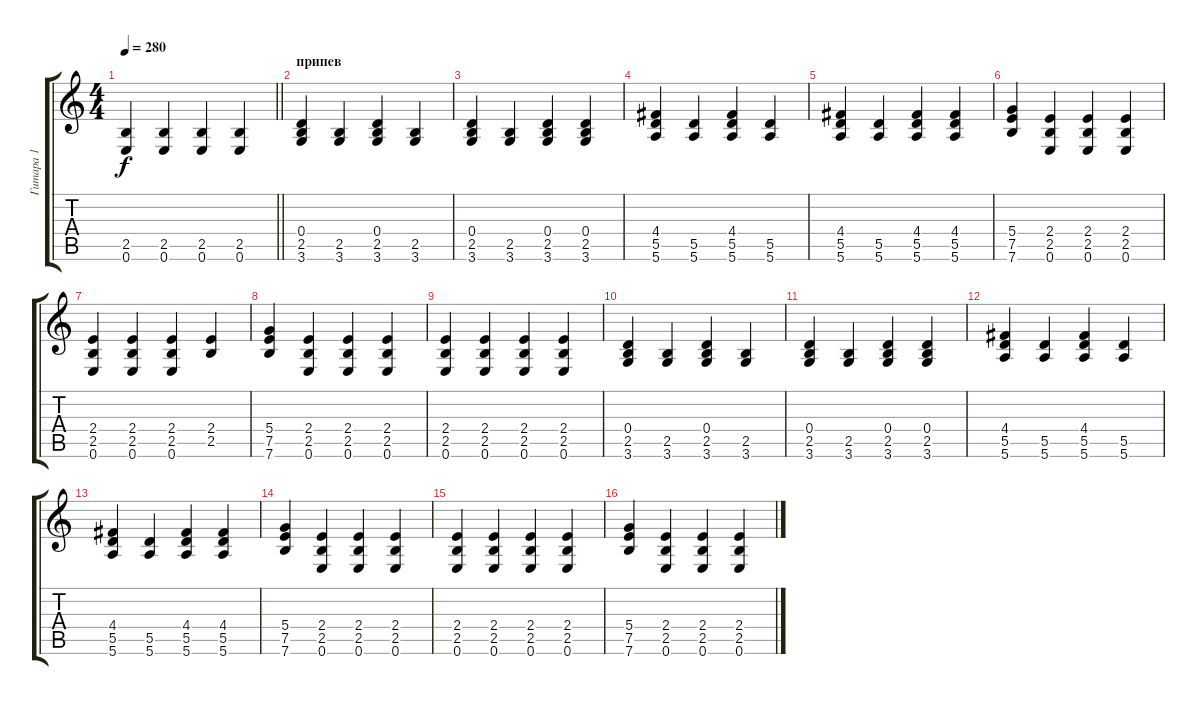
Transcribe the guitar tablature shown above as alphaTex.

\track ("Гитара 1" "Гитара 1") {instrument distortionguitar}
\staff {score tabs}
\tuning (E4 B3 G3 D3 A2 E2) {hide}
\ts (4 4)
\tempo 280
\clef g2
\barLineRight lightlight
\ks c
(2.5 0.6).4{dy f} (2.5 0.6).4 (2.5 0.6).4 (2.5 0.6).4 |
\section ("" "припев")
(0.4 2.5 3.6).4 (2.5 3.6).4 (0.4 2.5 3.6).4 (2.5 3.6).4 |
(0.4 2.5 3.6).4 (2.5 3.6).4 (0.4 2.5 3.6).4 (0.4 2.5 3.6).4 |
(4.4 5.5 5.6).4 (5.5 5.6).4 (4.4 5.5 5.6).4 (5.5 5.6).4 |
(4.4 5.5 5.6).4 (5.5 5.6).4 (4.4 5.5 5.6).4 (4.4 5.5 5.6).4 |
(5.4 7.5 7.6).4 (2.4 2.5 0.6).4 (2.4 2.5 0.6).4 (2.4 2.5 0.6).4 |
(2.4 2.5 0.6).4 (2.4 2.5 0.6).4 (2.4 2.5 0.6).4 (2.4 2.5).4 |
(5.4 7.5 7.6).4 (2.4 2.5 0.6).4 (2.4 2.5 0.6).4 (2.4 2.5 0.6).4 |
(2.4 2.5 0.6).4 (2.4 2.5 0.6).4 (2.4 2.5 0.6).4 (2.4 2.5 0.6).4 |
(0.4 2.5 3.6).4 (2.5 3.6).4 (0.4 2.5 3.6).4 (2.5 3.6).4 |
(0.4 2.5 3.6).4 (2.5 3.6).4 (0.4 2.5 3.6).4 (0.4 2.5 3.6).4 |
(4.4 5.5 5.6).4 (5.5 5.6).4 (4.4 5.5 5.6).4 (5.5 5.6).4 |
(4.4 5.5 5.6).4 (5.5 5.6).4 (4.4 5.5 5.6).4 (4.4 5.5 5.6).4 |
(5.4 7.5 7.6).4 (2.4 2.5 0.6).4 (2.4 2.5 0.6).4 (2.4 2.5 0.6).4 |
(2.4 2.5 0.6).4 (2.4 2.5 0.6).4 (2.4 2.5 0.6).4 (2.4 2.5 0.6).4 |
(5.4 7.5 7.6).4 (2.4 2.5 0.6).4 (2.4 2.5 0.6).4 (2.4 2.5 0.6).4
